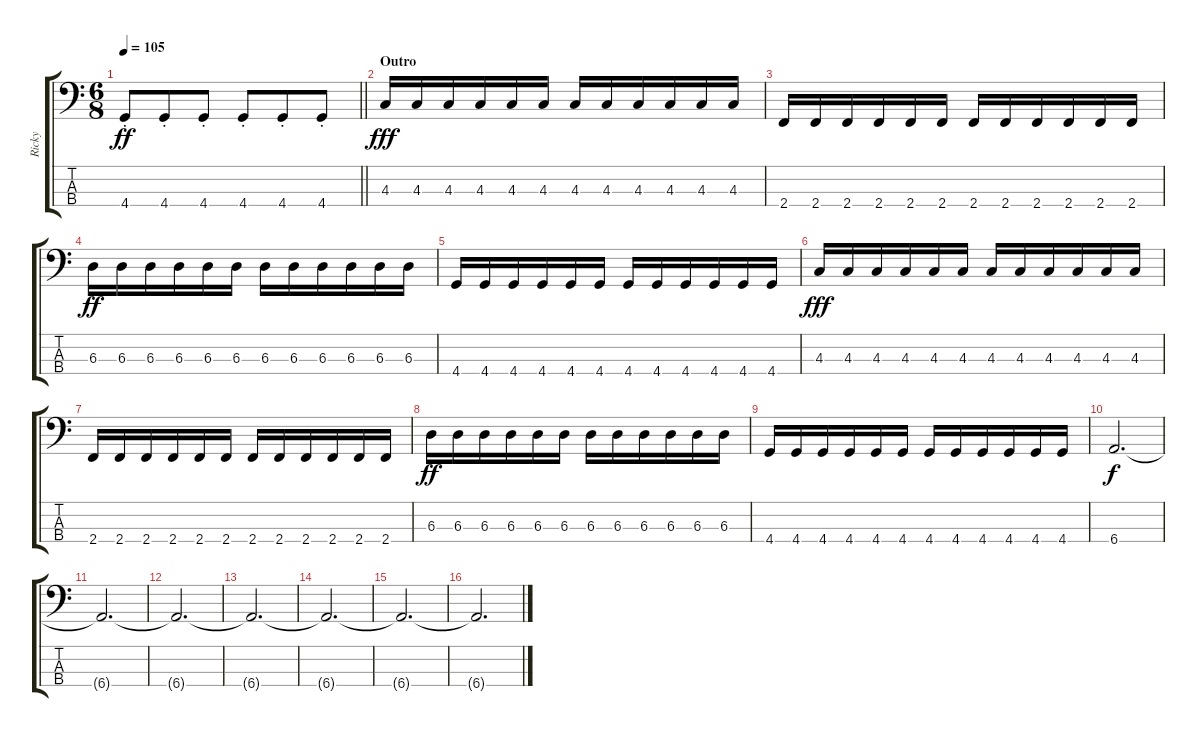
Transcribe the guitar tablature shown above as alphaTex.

\track ("Ricky" "Ricky") {instrument electricbasspick}
\staff {score tabs}
\tuning (Gb2 Db2 Ab1 Eb1) {hide}
\ts (6 8)
\tempo 105
\clef f4
\barLineRight lightlight
\ks c
4.4{st}.8{dy ff} 4.4{st}.8 4.4{st}.8 4.4{st}.8 4.4{st}.8 4.4{st}.8 |
\section ("" "Outro")
4.3.16{dy fff} 4.3.16 4.3.16 4.3.16 4.3.16 4.3.16 4.3.16 4.3.16 4.3.16 4.3.16 4.3.16 4.3.16 |
2.4.16 2.4.16 2.4.16 2.4.16 2.4.16 2.4.16 2.4.16 2.4.16 2.4.16 2.4.16 2.4.16 2.4.16 |
6.3.16{dy ff} 6.3.16 6.3.16 6.3.16 6.3.16 6.3.16 6.3.16 6.3.16 6.3.16 6.3.16 6.3.16 6.3.16 |
4.4.16 4.4.16 4.4.16 4.4.16 4.4.16 4.4.16 4.4.16 4.4.16 4.4.16 4.4.16 4.4.16 4.4.16 |
4.3.16{dy fff} 4.3.16 4.3.16 4.3.16 4.3.16 4.3.16 4.3.16 4.3.16 4.3.16 4.3.16 4.3.16 4.3.16 |
2.4.16 2.4.16 2.4.16 2.4.16 2.4.16 2.4.16 2.4.16 2.4.16 2.4.16 2.4.16 2.4.16 2.4.16 |
6.3.16{dy ff} 6.3.16 6.3.16 6.3.16 6.3.16 6.3.16 6.3.16 6.3.16 6.3.16 6.3.16 6.3.16 6.3.16 |
4.4.16 4.4.16 4.4.16 4.4.16 4.4.16 4.4.16 4.4.16 4.4.16 4.4.16 4.4.16 4.4.16 4.4.16 |
6.4.2{d dy f} |
6.4{t}.2{d} |
6.4{t}.2{d volume 0} |
6.4{t}.2{d} |
6.4{t}.2{d} |
6.4{t}.2{d} |
6.4{t}.2{d}
